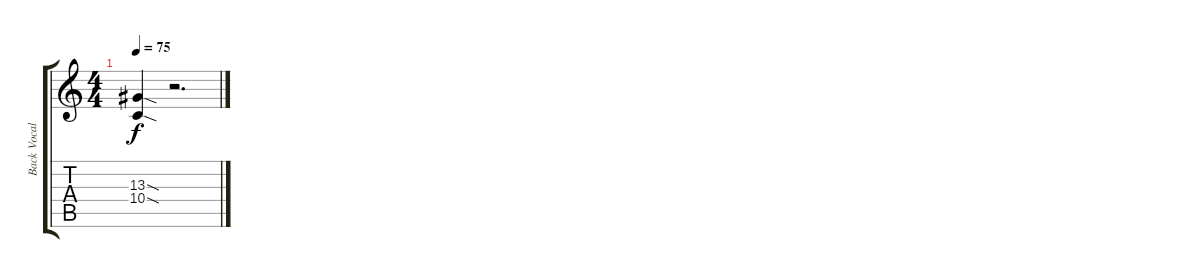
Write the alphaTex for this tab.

\track ("Back Vocals" "Back Vocal") {instrument harmonica}
\staff {score tabs}
\tuning (E4 B3 G3 D3 A2 E2) {hide}
\ts (4 4)
\tempo 75
\clef g2
\ks c
(13.3{sod} 10.4{sod}).4{dy f} r.2{d}
